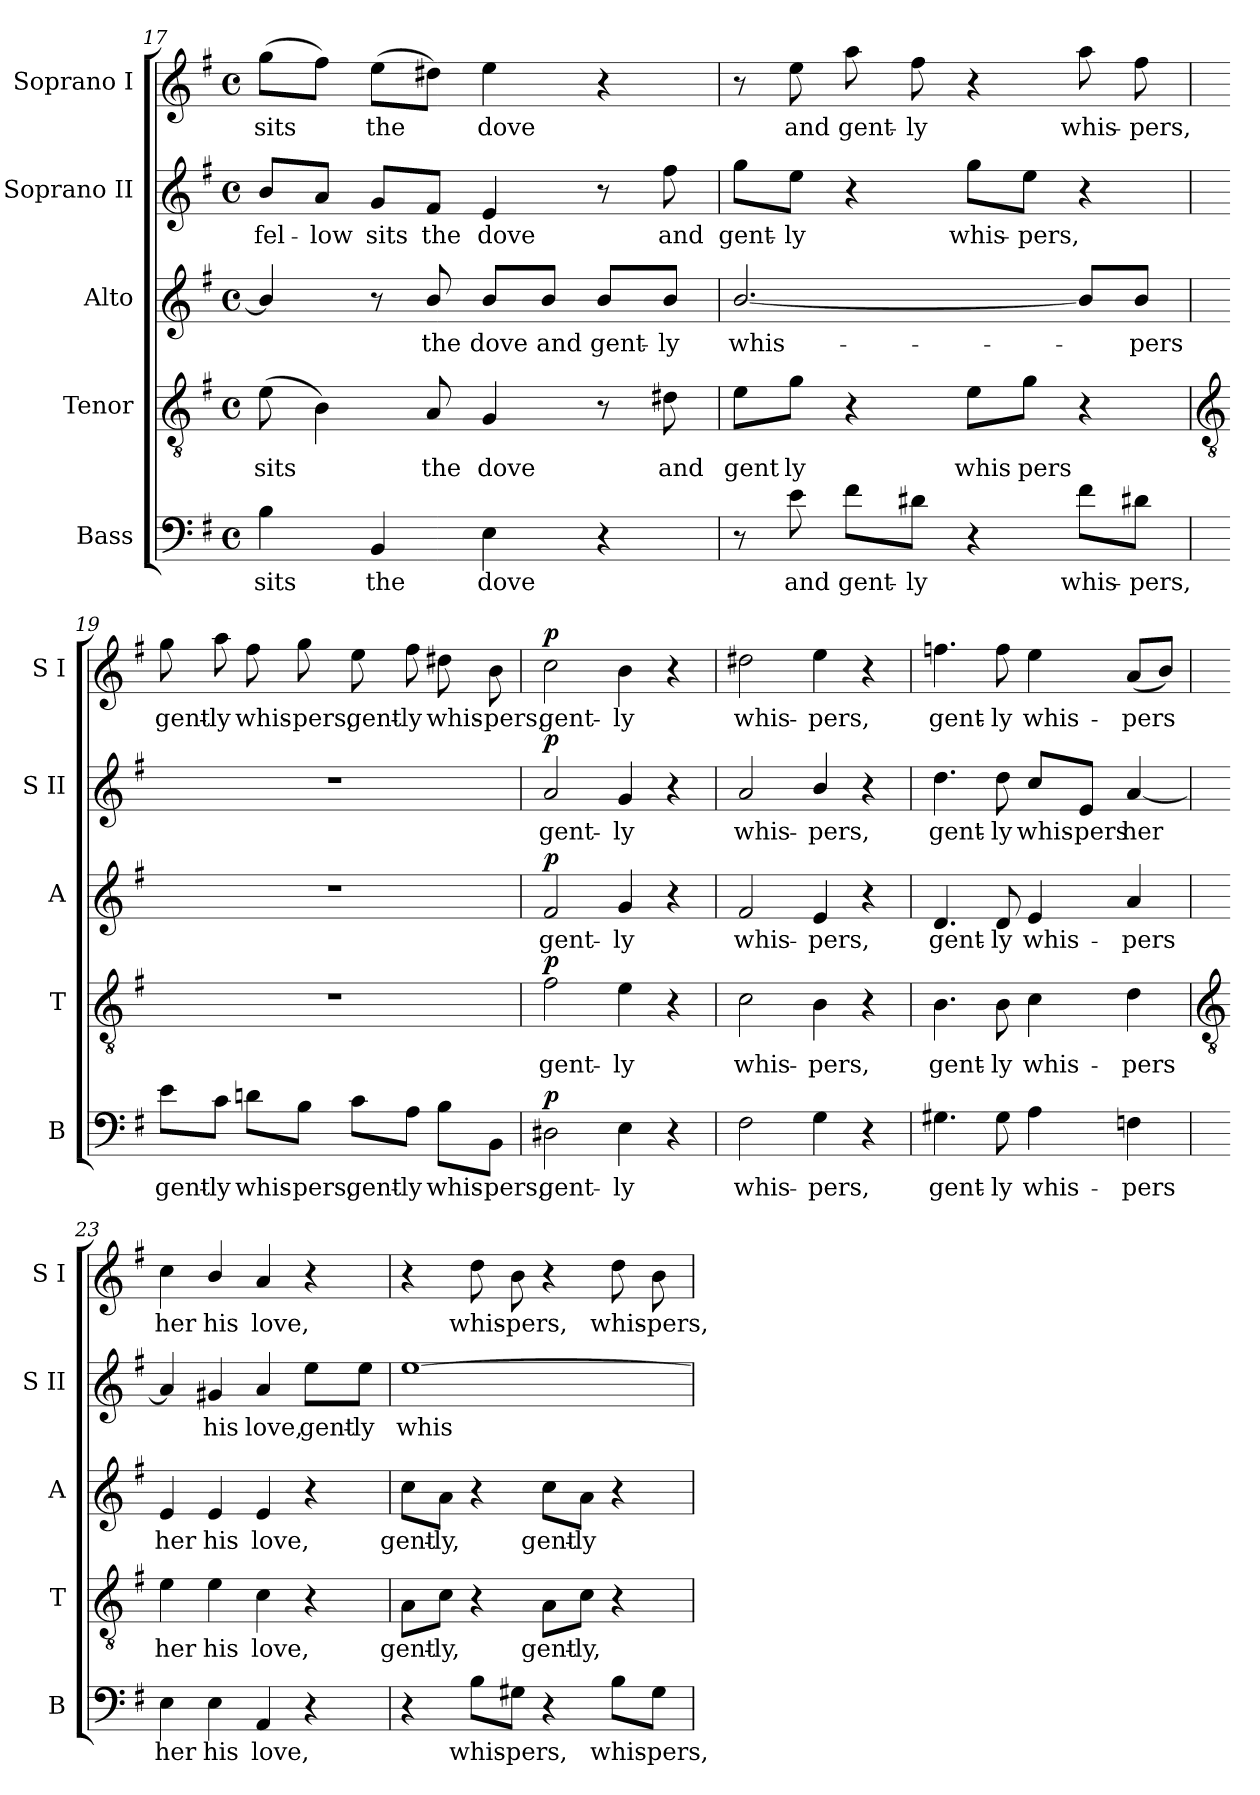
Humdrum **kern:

**kern	**text	**dynam	**kern	**text	**dynam	**kern	**text	**dynam	**kern	**text	**dynam	**kern	**text	**dynam
*part5	*part5	*part5	*part4	*part4	*part4	*part3	*part3	*part3	*part2	*part2	*part2	*part1	*part1	*part1
*staff5	*staff5	*staff5	*staff4	*staff4	*staff4	*staff3	*staff3	*staff3	*staff2	*staff2	*staff2	*staff1	*staff1	*staff1
*I"Bass	*	*	*I"Tenor	*	*	*I"Alto	*	*	*I"Soprano II	*	*	*I"Soprano I	*	*
*I'B	*	*	*I'T	*	*	*I'A	*	*	*I'S II	*	*	*I'S I	*	*
!!LO:LB:g=z
*clefF4	*	*	*clefGv2	*	*	*clefG2	*	*	*clefG2	*	*	*clefG2	*	*
*k[f#]	*	*	*k[f#]	*	*	*k[f#]	*	*	*k[f#]	*	*	*k[f#]	*	*
*G:	*	*	*G:	*	*	*G:	*	*	*G:	*	*	*G:	*	*
*M4/4	*	*	*M4/4	*	*	*M4/4	*	*	*M4/4	*	*	*M4/4	*	*
*met(c)	*	*	*met(c)	*	*	*met(c)	*	*	*met(c)	*	*	*met(c)	*	*
=17	=17	=17	=17	=17	=17	=17	=17	=17	=17	=17	=17	=17	=17	=17
!	!LO:LY:b	!	!	!LO:LY:b	!	!	!	!	!	!LO:LY:b	!	!	!LO:LY:b	!
4B	sits	.	(>8e	sits	.	4b/]	.	.	8b/L	fel-	.	(>8ggL	sits	.
!	!	!	!	!	!	!	!	!	!	!LO:LY:b	!	!	!	!
.	.	.	4B)	.	.	.	.	.	8a/J	-low	.	8ff#J)	.	.
!	!LO:LY:b	!	!	!	!	!	!	!	!	!LO:LY:b	!	!	!LO:LY:b	!
4BB	the	.	.	.	.	8r	.	.	8g/L	sits	.	(>8eeL	the	.
!	!	!	!	!LO:LY:b	!	!	!LO:LY:b	!	!	!LO:LY:b	!	!	!	!
.	.	.	8A	the	.	8b/	the	.	8f#/J	the	.	8dd#XJ)	.	.
!	!LO:LY:b	!	!	!LO:LY:b	!	!	!LO:LY:b	!	!	!LO:LY:b	!	!	!LO:LY:b	!
4E	dove	.	4G	dove	.	8b/L	dove	.	4e	dove	.	4ee	dove	.
!	!	!	!	!	!	!	!LO:LY:b	!	!	!	!	!	!	!
.	.	.	.	.	.	8b/J	and	.	.	.	.	.	.	.
!	!	!	!	!	!	!	!LO:LY:b	!	!	!	!	!	!	!
4r	.	.	8r	.	.	8b/L	gent-	.	8r	.	.	4r	.	.
!	!	!	!	!LO:LY:b	!	!	!LO:LY:b	!	!	!LO:LY:b	!	!	!	!
.	.	.	8d#X	and	.	8b/J	-ly	.	8ff#	and	.	.	.	.
=18	=18	=18	=18	=18	=18	=18	=18	=18	=18	=18	=18	=18	=18	=18
!	!	!	!	!LO:LY:b	!	!	!LO:LY:b	!	!	!LO:LY:b	!	!	!	!
8r	.	.	8e\L	gent	.	[2.b/	whis-	.	8gg\L	gent-	.	8r	.	.
!	!LO:LY:b	!	!	!LO:LY:b	!	!	!	!	!	!LO:LY:b	!	!	!LO:LY:b	!
8e	and	.	8g\J	ly	.	.	.	.	8ee\J	-ly	.	8ee	and	.
!	!LO:LY:b	!	!	!	!	!	!	!	!	!	!	!	!LO:LY:b	!
8f#\L	gent-	.	4r	.	.	.	.	.	4r	.	.	8aa	gent-	.
!	!LO:LY:b	!	!	!	!	!	!	!	!	!	!	!	!LO:LY:b	!
8d#X\J	-ly	.	.	.	.	.	.	.	.	.	.	8ff#	-ly	.
!	!	!	!	!LO:LY:b	!	!	!	!	!	!LO:LY:b	!	!	!	!
4r	.	.	8e\L	whis	.	.	.	.	8gg\L	whis-	.	4r	.	.
!	!	!	!	!LO:LY:b	!	!	!	!	!	!LO:LY:b	!	!	!	!
.	.	.	8g\J	pers	.	.	.	.	8ee\J	-pers,	.	.	.	.
!	!LO:LY:b	!	!	!	!	!	!	!	!	!	!	!	!LO:LY:b	!
8f#\L	whis-	.	4r	.	.	8b/L]	.	.	4r	.	.	8aa	whis-	.
!	!LO:LY:b	!	!	!	!	!	!LO:LY:b	!	!	!	!	!	!LO:LY:b	!
8d#X\J	-pers,	.	.	.	.	8b/J	pers	.	.	.	.	8ff#	-pers,	.
!!LO:LB:g=z
=19	=19	=19	=19	=19	=19	=19	=19	=19	=19	=19	=19	=19	=19	=19
*	*	*	*clefGv2	*	*	*	*	*	*	*	*	*	*	*
!	!LO:LY:b	!	!	!	!	!	!	!	!	!	!	!	!LO:LY:b	!
8e\L	gent-	.	1r	.	.	1r	.	.	1r	.	.	8gg	gent-	.
!	!LO:LY:b	!	!	!	!	!	!	!	!	!	!	!	!LO:LY:b	!
8c\J	-ly	.	.	.	.	.	.	.	.	.	.	8aa	-ly	.
!	!LO:LY:b	!	!	!	!	!	!	!	!	!	!	!	!LO:LY:b	!
8dn\L	whis-	.	.	.	.	.	.	.	.	.	.	8ff#	whis-	.
!	!LO:LY:b	!	!	!	!	!	!	!	!	!	!	!	!LO:LY:b	!
8B\J	-pers,	.	.	.	.	.	.	.	.	.	.	8gg	-pers,	.
!	!LO:LY:b	!	!	!	!	!	!	!	!	!	!	!	!LO:LY:b	!
8c\L	gent-	.	.	.	.	.	.	.	.	.	.	8ee	gent-	.
!	!LO:LY:b	!	!	!	!	!	!	!	!	!	!	!	!LO:LY:b	!
8A\J	-ly	.	.	.	.	.	.	.	.	.	.	8ff#	-ly	.
!	!LO:LY:b	!	!	!	!	!	!	!	!	!	!	!	!LO:LY:b	!
8B\L	whis-	.	.	.	.	.	.	.	.	.	.	8dd#X	whis-	.
!	!LO:LY:b	!	!	!	!	!	!	!	!	!	!	!	!LO:LY:b	!
8BB\J	-pers,	.	.	.	.	.	.	.	.	.	.	8b	-pers,	.
=20	=20	=20	=20	=20	=20	=20	=20	=20	=20	=20	=20	=20	=20	=20
!	!LO:LY:b	!LO:DY:b	!	!LO:LY:b	!LO:DY:b	!	!LO:LY:b	!LO:DY:b	!	!LO:LY:b	!LO:DY:b	!	!LO:LY:b	!LO:DY:b
2D#X	gent-	p	2f#	gent-	p	2f#	gent-	p	2a	gent-	p	2cc	gent-	p
!	!LO:LY:b	!	!	!LO:LY:b	!	!	!LO:LY:b	!	!	!LO:LY:b	!	!	!LO:LY:b	!
4E	-ly	.	4e	-ly	.	4g	-ly	.	4g	-ly	.	4b	-ly	.
4r	.	.	4r	.	.	4r	.	.	4r	.	.	4r	.	.
=21	=21	=21	=21	=21	=21	=21	=21	=21	=21	=21	=21	=21	=21	=21
!	!LO:LY:b	!	!	!LO:LY:b	!	!	!LO:LY:b	!	!	!LO:LY:b	!	!	!LO:LY:b	!
2F#	whis-	.	2c	whis-	.	2f#	whis-	.	2a	whis-	.	2dd#X	whis-	.
!	!LO:LY:b	!	!	!LO:LY:b	!	!	!LO:LY:b	!	!	!LO:LY:b	!	!	!LO:LY:b	!
4G	-pers,	.	4B	-pers,	.	4e	-pers,	.	4b/	-pers,	.	4ee	-pers,	.
4r	.	.	4r	.	.	4r	.	.	4r	.	.	4r	.	.
=22	=22	=22	=22	=22	=22	=22	=22	=22	=22	=22	=22	=22	=22	=22
!	!LO:LY:b	!	!	!LO:LY:b	!	!	!LO:LY:b	!	!	!LO:LY:b	!	!	!LO:LY:b	!
4.G#X	gent-	.	4.B	gent-	.	4.d	gent-	.	4.dd	gent-	.	4.ffn	gent-	.
!	!LO:LY:b	!	!	!LO:LY:b	!	!	!LO:LY:b	!	!	!LO:LY:b	!	!	!LO:LY:b	!
8G#	-ly	.	8B	-ly	.	8d	-ly	.	8dd	-ly	.	8ff	-ly	.
!	!LO:LY:b	!	!	!LO:LY:b	!	!	!LO:LY:b	!	!	!LO:LY:b	!	!	!LO:LY:b	!
4A	whis-	.	4c	whis-	.	4e	whis-	.	8cc/L	whis-	.	4ee	whis-	.
!	!	!	!	!	!	!	!	!	!	!LO:LY:b	!	!	!	!
.	.	.	.	.	.	.	.	.	8e/J	-pers	.	.	.	.
!	!LO:LY:b	!	!	!LO:LY:b	!	!	!LO:LY:b	!	!	!LO:LY:b	!	!	!LO:LY:b	!
4Fn	-pers	.	4d	-pers	.	4a	-pers	.	[4a	her	.	(<8aL	-pers	.
.	.	.	.	.	.	.	.	.	.	.	.	8bJ)	.	.
!!LO:LB:g=z
=23	=23	=23	=23	=23	=23	=23	=23	=23	=23	=23	=23	=23	=23	=23
*	*	*	*clefGv2	*	*	*	*	*	*	*	*	*	*	*
!	!LO:LY:b	!	!	!LO:LY:b	!	!	!LO:LY:b	!	!	!	!	!	!LO:LY:b	!
4E	her	.	4e	her	.	4e	her	.	4a]	.	.	4cc	her	.
!	!LO:LY:b	!	!	!LO:LY:b	!	!	!LO:LY:b	!	!	!LO:LY:b	!	!	!LO:LY:b	!
4E	his	.	4e	his	.	4e	his	.	4g#X	his	.	4b/	his	.
!	!LO:LY:b	!	!	!LO:LY:b	!	!	!LO:LY:b	!	!	!LO:LY:b	!	!	!LO:LY:b	!
4AA	love,	.	4c	love,	.	4e	love,	.	4a	love,	.	4a	love,	.
!	!	!	!	!	!	!	!	!	!	!LO:LY:b	!	!	!	!
4r	.	.	4r	.	.	4r	.	.	8ee\L	gent-	.	4r	.	.
!	!	!	!	!	!	!	!	!	!	!LO:LY:b	!	!	!	!
.	.	.	.	.	.	.	.	.	8ee\J	-ly	.	.	.	.
=24	=24	=24	=24	=24	=24	=24	=24	=24	=24	=24	=24	=24	=24	=24
!	!	!	!	!LO:LY:b	!	!	!LO:LY:b	!	!	!LO:LY:b	!	!	!	!
4r	.	.	8A\L	gent-	.	8cc\L	gent-	.	[1ee	whis-	.	4r	.	.
!	!	!	!	!LO:LY:b	!	!	!LO:LY:b	!	!	!	!	!	!	!
.	.	.	8c\J	-ly,	.	8a\J	-ly,	.	.	.	.	.	.	.
!	!LO:LY:b	!	!	!	!	!	!	!	!	!	!	!	!LO:LY:b	!
8B\L	whis-	.	4r	.	.	4r	.	.	.	.	.	8dd	whis-	.
!	!LO:LY:b	!	!	!	!	!	!	!	!	!	!	!	!LO:LY:b	!
8G#X\J	-pers,	.	.	.	.	.	.	.	.	.	.	8b	-pers,	.
!	!	!	!	!LO:LY:b	!	!	!LO:LY:b	!	!	!	!	!	!	!
4r	.	.	8A\L	gent-	.	8cc\L	gent-	.	.	.	.	4r	.	.
!	!	!	!	!LO:LY:b	!	!	!LO:LY:b	!	!	!	!	!	!	!
.	.	.	8c\J	-ly,	.	8a\J	-ly	.	.	.	.	.	.	.
!	!LO:LY:b	!	!	!	!	!	!	!	!	!	!	!	!LO:LY:b	!
8B\L	whis-	.	4r	.	.	4r	.	.	.	.	.	8dd	whis-	.
!	!LO:LY:b	!	!	!	!	!	!	!	!	!	!	!	!LO:LY:b	!
8G#\J	-pers,	.	.	.	.	.	.	.	.	.	.	8b	-pers,	.
=	=	=	=	=	=	=	=	=	=	=	=	=	=	=
*-	*-	*-	*-	*-	*-	*-	*-	*-	*-	*-	*-	*-	*-	*-
